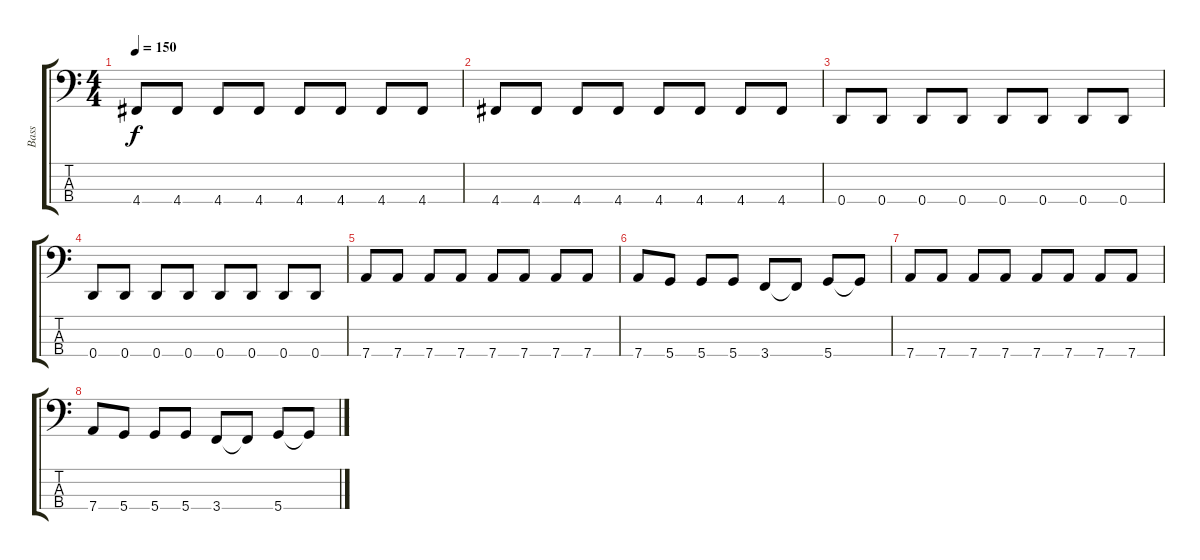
\track ("Bass" "Bass") {instrument electricbassfinger}
\staff {score tabs}
\tuning (G2 D2 A1 D1) {hide}
\ts (4 4)
\tempo 150
\clef f4
\ks c
4.4.8{dy f} 4.4.8 4.4.8 4.4.8 4.4.8 4.4.8 4.4.8 4.4.8 |
4.4.8 4.4.8 4.4.8 4.4.8 4.4.8 4.4.8 4.4.8 4.4.8 |
0.4.8 0.4.8 0.4.8 0.4.8 0.4.8 0.4.8 0.4.8 0.4.8 |
0.4.8 0.4.8 0.4.8 0.4.8 0.4.8 0.4.8 0.4.8 0.4.8 |
7.4.8 7.4.8 7.4.8 7.4.8 7.4.8 7.4.8 7.4.8 7.4.8 |
7.4.8 5.4.8 5.4.8 5.4.8 3.4.8 3.4{t}.8 5.4.8 5.4{t}.8 |
7.4.8 7.4.8 7.4.8 7.4.8 7.4.8 7.4.8 7.4.8 7.4.8 |
7.4.8 5.4.8 5.4.8 5.4.8 3.4.8 3.4{t}.8 5.4.8 5.4{t}.8
